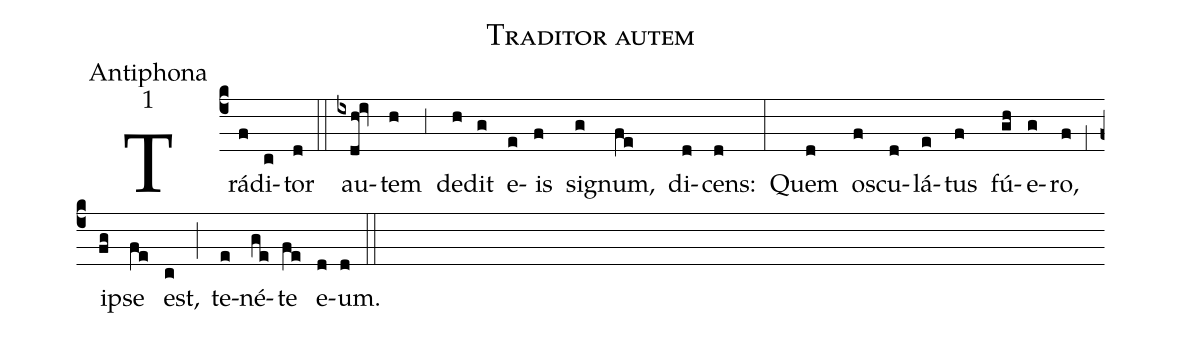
name:Traditor autem;
office-part:Antiphona;
mode:1;
%%
(c4) Trá(f)di(c)tor(d) (::)
au(ixdh!iv)tem(h) (,3) de(h)dit(g) e(e)is(f) si(g)gnum,(fe) di(d)cens:(d) (:)
Quem(d) o(f)scu(d)lá(e)tus(f) fú(gh)e(g)ro,(f) (,1) i(fg)pse(fe) est,(c) (;) te(e)né(ge)te(fe) e(d)um.(d) (::)
